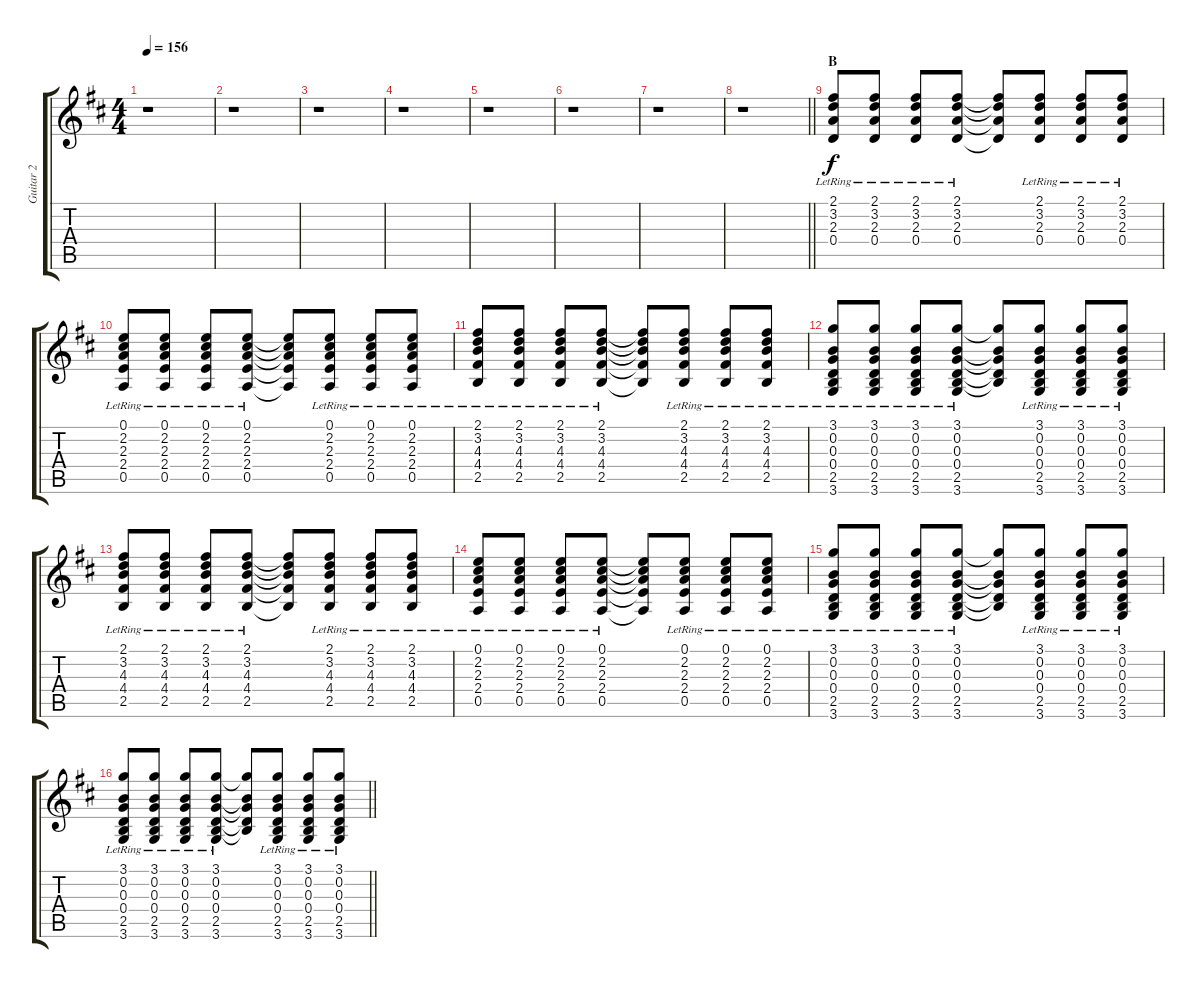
\track ("Guitar 2" "Guitar 2") {instrument overdrivenguitar}
\staff {score tabs}
\tuning (E4 B3 G3 D3 A2 E2) {hide}
\ts (4 4)
\tempo 156
\clef g2
\ks d
r.1{dy f} |
r.1 |
r.1 |
r.1 |
r.1 |
r.1 |
r.1 |
\barLineRight lightlight
r.1 |
\section ("" "B")
(2.1{lr} 3.2{lr} 2.3{lr} 0.4{lr}).8 (2.1{lr} 3.2{lr} 2.3{lr} 0.4{lr}).8 (2.1{lr} 3.2{lr} 2.3{lr} 0.4{lr}).8 (2.1{lr} 3.2{lr} 2.3{lr} 0.4{lr}).8 (2.1{t} 3.2{t} 2.3{t} 0.4{t}).8 (2.1{lr} 3.2{lr} 2.3{lr} 0.4{lr}).8 (2.1{lr} 3.2{lr} 2.3{lr} 0.4{lr}).8 (2.1{lr} 3.2{lr} 2.3{lr} 0.4{lr}).8 |
(0.1{lr} 2.2{lr} 2.3{lr} 2.4{lr} 0.5{lr}).8 (0.1{lr} 2.2{lr} 2.3{lr} 2.4{lr} 0.5{lr}).8 (0.1{lr} 2.2{lr} 2.3{lr} 2.4{lr} 0.5{lr}).8 (0.1{lr} 2.2{lr} 2.3{lr} 2.4{lr} 0.5{lr}).8 (0.1{t} 2.2{t} 2.3{t} 2.4{t} 0.5{t}).8 (0.1{lr} 2.2{lr} 2.3{lr} 2.4{lr} 0.5{lr}).8 (0.1{lr} 2.2{lr} 2.3{lr} 2.4{lr} 0.5{lr}).8 (0.1{lr} 2.2{lr} 2.3{lr} 2.4{lr} 0.5{lr}).8 |
(2.1{lr} 3.2{lr} 4.3{lr} 4.4{lr} 2.5{lr}).8 (2.1{lr} 3.2{lr} 4.3{lr} 4.4{lr} 2.5{lr}).8 (2.1{lr} 3.2{lr} 4.3{lr} 4.4{lr} 2.5{lr}).8 (2.1{lr} 3.2{lr} 4.3{lr} 4.4{lr} 2.5{lr}).8 (2.1{t} 3.2{t} 4.3{t} 4.4{t} 2.5{t}).8 (2.1{lr} 3.2{lr} 4.3{lr} 4.4{lr} 2.5{lr}).8 (2.1{lr} 3.2{lr} 4.3{lr} 4.4{lr} 2.5{lr}).8 (2.1{lr} 3.2{lr} 4.3{lr} 4.4{lr} 2.5{lr}).8 |
(3.1{lr} 0.2{lr} 0.3{lr} 0.4{lr} 2.5{lr} 3.6).8 (3.1{lr} 0.2{lr} 0.3{lr} 0.4{lr} 2.5{lr} 3.6).8 (3.1{lr} 0.2{lr} 0.3{lr} 0.4{lr} 2.5{lr} 3.6).8 (3.1{lr} 0.2{lr} 0.3{lr} 0.4{lr} 2.5{lr} 3.6).8 (3.1{t} 0.2{t} 0.3{t} 0.4{t} 2.5{t}).8 (3.1{lr} 0.2{lr} 0.3{lr} 0.4{lr} 2.5{lr} 3.6).8 (3.1{lr} 0.2{lr} 0.3{lr} 0.4{lr} 2.5{lr} 3.6).8 (3.1{lr} 0.2{lr} 0.3{lr} 0.4{lr} 2.5{lr} 3.6).8 |
(2.1{lr} 3.2{lr} 4.3{lr} 4.4{lr} 2.5{lr}).8 (2.1{lr} 3.2{lr} 4.3{lr} 4.4{lr} 2.5{lr}).8 (2.1{lr} 3.2{lr} 4.3{lr} 4.4{lr} 2.5{lr}).8 (2.1{lr} 3.2{lr} 4.3{lr} 4.4{lr} 2.5{lr}).8 (2.1{t} 3.2{t} 4.3{t} 4.4{t} 2.5{t}).8 (2.1{lr} 3.2{lr} 4.3{lr} 4.4{lr} 2.5{lr}).8 (2.1{lr} 3.2{lr} 4.3{lr} 4.4{lr} 2.5{lr}).8 (2.1{lr} 3.2{lr} 4.3{lr} 4.4{lr} 2.5{lr}).8 |
(0.1{lr} 2.2{lr} 2.3{lr} 2.4{lr} 0.5{lr}).8 (0.1{lr} 2.2{lr} 2.3{lr} 2.4{lr} 0.5{lr}).8 (0.1{lr} 2.2{lr} 2.3{lr} 2.4{lr} 0.5{lr}).8 (0.1{lr} 2.2{lr} 2.3{lr} 2.4{lr} 0.5{lr}).8 (0.1{t} 2.2{t} 2.3{t} 2.4{t} 0.5{t}).8 (0.1{lr} 2.2{lr} 2.3{lr} 2.4{lr} 0.5{lr}).8 (0.1{lr} 2.2{lr} 2.3{lr} 2.4{lr} 0.5{lr}).8 (0.1{lr} 2.2{lr} 2.3{lr} 2.4{lr} 0.5{lr}).8 |
(3.1{lr} 0.2{lr} 0.3{lr} 0.4{lr} 2.5{lr} 3.6).8 (3.1{lr} 0.2{lr} 0.3{lr} 0.4{lr} 2.5{lr} 3.6).8 (3.1{lr} 0.2{lr} 0.3{lr} 0.4{lr} 2.5{lr} 3.6).8 (3.1{lr} 0.2{lr} 0.3{lr} 0.4{lr} 2.5{lr} 3.6).8 (3.1{t} 0.2{t} 0.3{t} 0.4{t} 2.5{t}).8 (3.1{lr} 0.2{lr} 0.3{lr} 0.4{lr} 2.5{lr} 3.6).8 (3.1{lr} 0.2{lr} 0.3{lr} 0.4{lr} 2.5{lr} 3.6).8 (3.1{lr} 0.2{lr} 0.3{lr} 0.4{lr} 2.5{lr} 3.6).8 |
\barLineRight lightlight
(3.1{lr} 0.2{lr} 0.3{lr} 0.4{lr} 2.5{lr} 3.6).8 (3.1{lr} 0.2{lr} 0.3{lr} 0.4{lr} 2.5{lr} 3.6).8 (3.1{lr} 0.2{lr} 0.3{lr} 0.4{lr} 2.5{lr} 3.6).8 (3.1{lr} 0.2{lr} 0.3{lr} 0.4{lr} 2.5{lr} 3.6).8 (3.1{t} 0.2{t} 0.3{t} 0.4{t} 2.5{t}).8 (3.1{lr} 0.2{lr} 0.3{lr} 0.4{lr} 2.5{lr} 3.6).8 (3.1{lr} 0.2{lr} 0.3{lr} 0.4{lr} 2.5{lr} 3.6).8 (3.1{lr} 0.2{lr} 0.3{lr} 0.4{lr} 2.5{lr} 3.6).8
